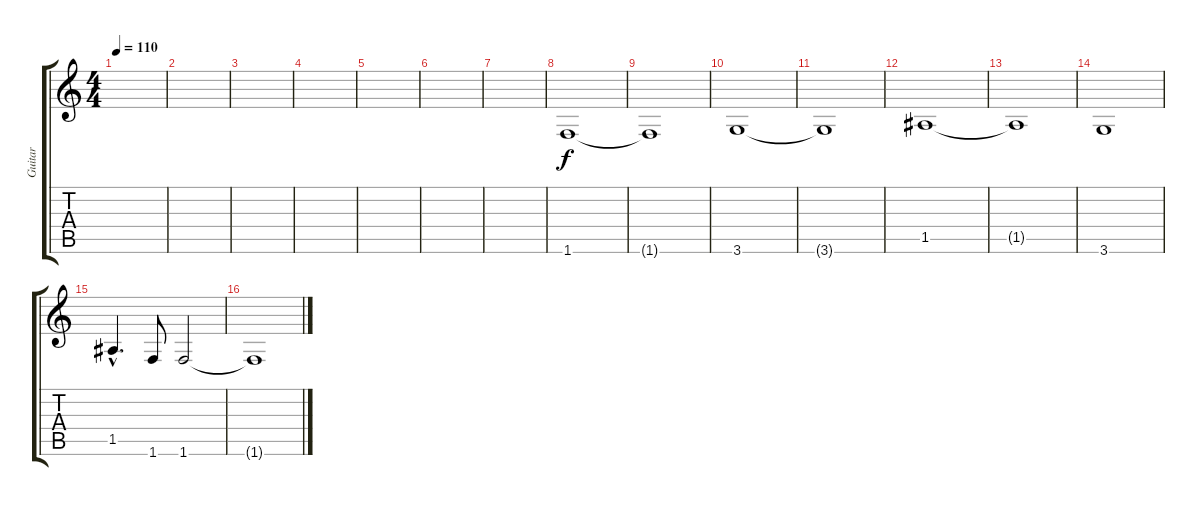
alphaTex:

\track ("Guitar" "Guitar") {instrument overdrivenguitar}
\staff {score tabs}
\tuning (E4 B3 G3 D3 A2 E2) {hide}
\ts (4 4)
\tempo 110
\clef g2
\ks c
|
|
|
|
|
|
|
1.6.1 |
1.6{t}.1 |
3.6.1 |
3.6{t}.1 |
1.5.1 |
1.5{t}.1 |
3.6.1 |
1.5{hac}.4{d} 1.6.8 1.6.2 |
1.6{t}.1
